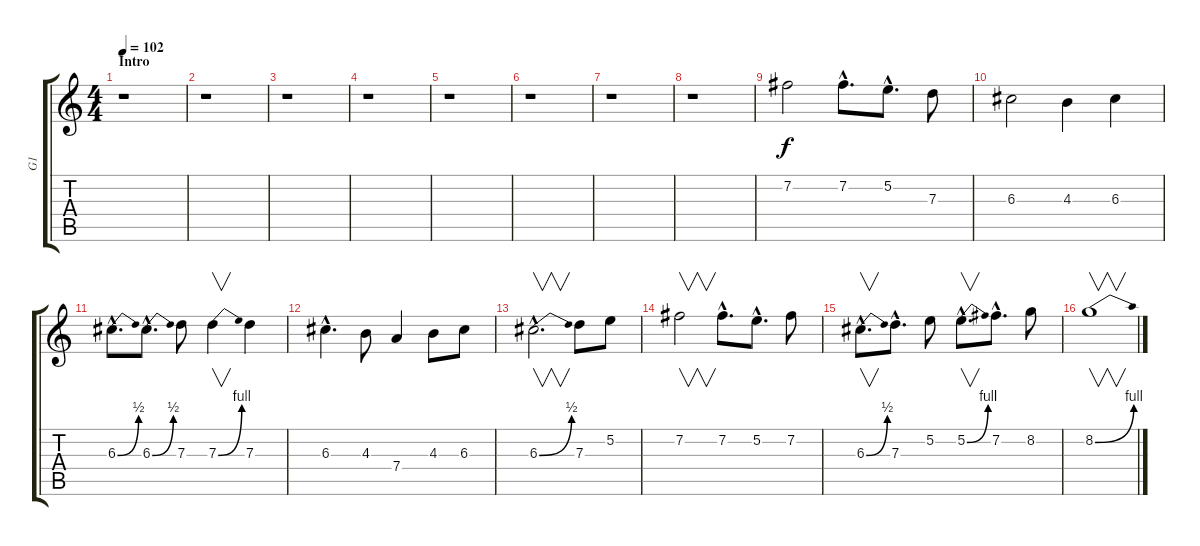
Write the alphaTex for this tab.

\track ("G1" "G1") {instrument distortionguitar}
\staff {score tabs}
\tuning (E4 B3 G3 D3 A2 E2) {hide}
\ts (4 4)
\section ("" "Intro")
\tempo 102
\clef g2
\ks c
r.1{dy f instrument distortionguitar} |
r.1 |
r.1 |
r.1 |
r.1 |
r.1 |
r.1 |
r.1 |
\section ("" "")
7.2.2 7.2{hac}.8{d} 5.2{hac}.8{d} 7.3.8 |
6.3.2 4.3.4 6.3.4 |
6.3{be (bend 0 0 60 2) hac}.8{d} 6.3{be (bend 0 0 60 2) hac}.8{d} 7.3.8 7.3{be (bend 0 0 60 4)}.4{v} 7.3.4 |
6.3{hac}.4{d} 4.3.8 7.4.4 4.3.8 6.3.8 |
6.3{be (bend 0 0 60 2) hac}.2{v d} 7.3.8 5.2.8 |
7.2.2{v} 7.2{hac}.8{d} 5.2{hac}.8{d} 7.2.8 |
6.3{be (bend 0 0 60 2) hac}.8{v d} 7.3{hac}.8{d} 5.2.8 5.2{be (bend 0 0 60 4) hac}.8{v d} 7.2{hac}.8{d} 8.2.8 |
8.2{be (bend 0 0 60 4)}.1{v}
